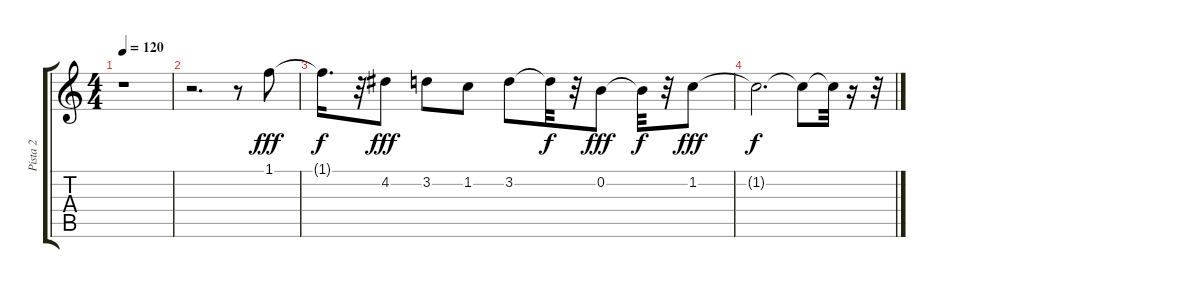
\track ("Pista 2" "Pista 2") {instrument acousticguitarsteel}
\staff {score tabs}
\tuning (E4 B3 G3 D3 A2 E2) {hide}
\ts (4 4)
\tempo 120
\clef g2
\ks c
r.1{dy f} |
r.2{d} r.8 1.1.8{dy fff} |
1.1{t}.16{d dy f} r.32 4.2.8{dy fff} 3.2.8 1.2.8 3.2.8 3.2{t}.32{dy f} r.32 0.2.8{dy fff} 0.2{t}.32{dy f} r.32 1.2.8{dy fff} |
1.2{t}.2{d dy f} 1.2{t}.8 1.2{t}.32 r.16 r.32
